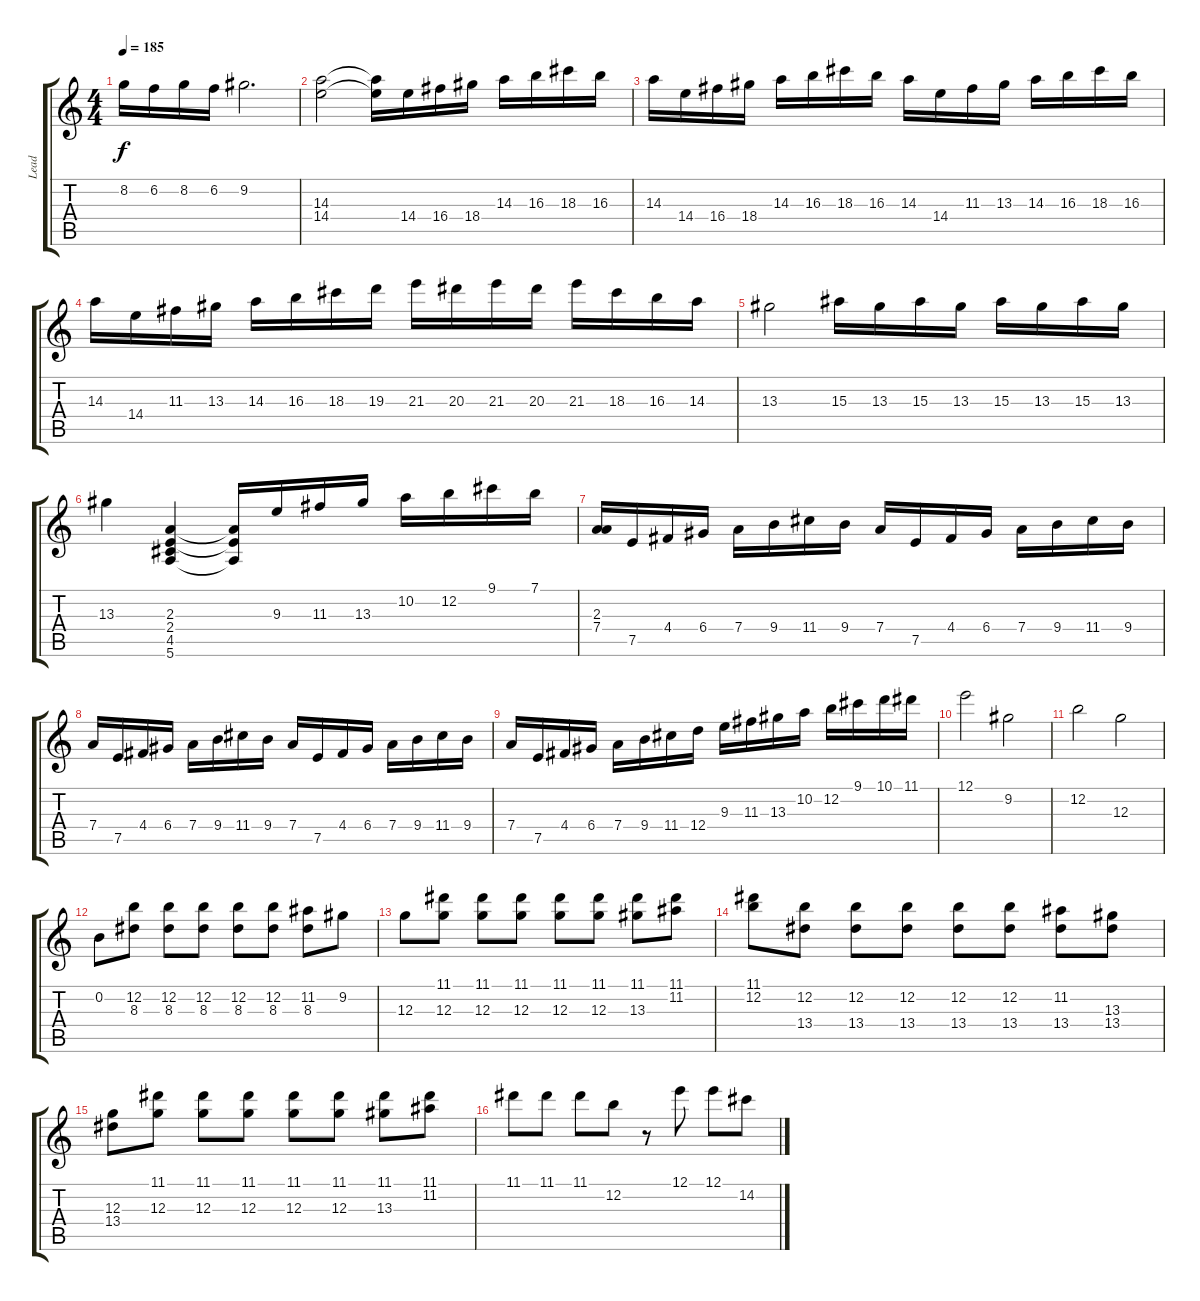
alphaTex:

\track ("Lead" "Lead") {instrument distortionguitar}
\staff {score tabs}
\tuning (E4 B3 G3 D3 A2 E2) {hide}
\ts (4 4)
\tempo 185
\clef g2
\ks c
8.2.16{dy f} 6.2.16 8.2.16 6.2.16 9.2.2{d} |
(14.3 14.4).2 (14.3{t} 14.4{t}).16 14.4.16 16.4.16 18.4.16 14.3.16 16.3.16 18.3.16 16.3.16 |
14.3.16 14.4.16 16.4.16 18.4.16 14.3.16 16.3.16 18.3.16 16.3.16 14.3.16 14.4.16 11.3.16 13.3.16 14.3.16 16.3.16 18.3.16 16.3.16 |
14.3.16 14.4.16 11.3.16 13.3.16 14.3.16 16.3.16 18.3.16 19.3.16 21.3.16 20.3.16 21.3.16 20.3.16 21.3.16 18.3.16 16.3.16 14.3.16 |
13.3.2 15.3.16 13.3.16 15.3.16 13.3.16 15.3.16 13.3.16 15.3.16 13.3.16 |
13.3.4 (2.3 2.4 4.5 5.6).4 (2.3{t} 2.4{t} 5.6{t}).16 9.3.16 11.3.16 13.3.16 10.2.16 12.2.16 9.1.16 7.1.16 |
(2.3 7.4).16 7.5.16 4.4.16 6.4.16 7.4.16 9.4.16 11.4.16 9.4.16 7.4.16 7.5.16 4.4.16 6.4.16 7.4.16 9.4.16 11.4.16 9.4.16 |
7.4.16 7.5.16 4.4.16 6.4.16 7.4.16 9.4.16 11.4.16 9.4.16 7.4.16 7.5.16 4.4.16 6.4.16 7.4.16 9.4.16 11.4.16 9.4.16 |
7.4.16 7.5.16 4.4.16 6.4.16 7.4.16 9.4.16 11.4.16 12.4.16 9.3.16 11.3.16 13.3.16 10.2.16 12.2.16 9.1.16 10.1.16 11.1.16 |
12.1.2 9.2.2 |
12.2.2 12.3.2 |
0.2.8 (12.2 8.3).8 (12.2 8.3).8 (12.2 8.3).8 (12.2 8.3).8 (12.2 8.3).8 (11.2 8.3).8 9.2.8 |
12.3.8 (11.1 12.3).8 (11.1 12.3).8 (11.1 12.3).8 (11.1 12.3).8 (11.1 12.3).8 (11.1 13.3).8 (11.1 11.2).8 |
(11.1 12.2).8 (12.2 13.4).8 (12.2 13.4).8 (12.2 13.4).8 (12.2 13.4).8 (12.2 13.4).8 (11.2 13.4).8 (13.3 13.4).8 |
(12.3 13.4).8 (11.1 12.3).8 (11.1 12.3).8 (11.1 12.3).8 (11.1 12.3).8 (11.1 12.3).8 (11.1 13.3).8 (11.1 11.2).8 |
11.1.8 11.1.8 11.1.8 12.2.8 r.8 12.1.8 12.1.8 14.2.8
